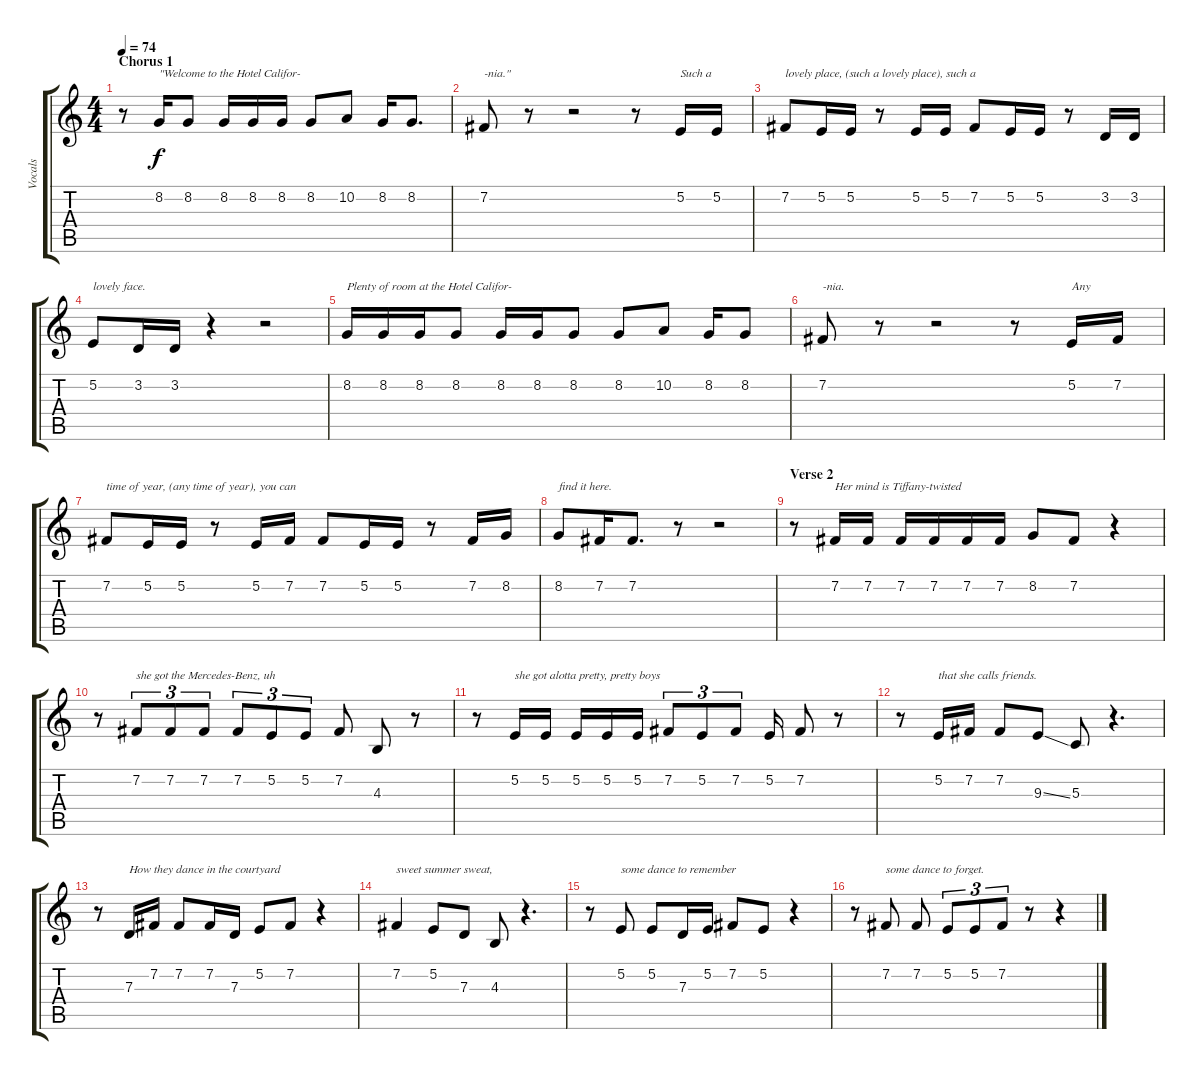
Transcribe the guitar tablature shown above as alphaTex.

\track ("Vocals" "Vocals") {instrument lead3calliope}
\staff {score tabs}
\tuning (E4 B3 G3 D3 A2 E2) {hide}
\ts (4 4)
\section ("" "Chorus 1")
\tempo 74
\clef g2
\ks c
r.8{dy f} 8.2.16{txt "\"Welcome to the Hotel Califor-"} 8.2.8 8.2.16 8.2.16 8.2.16 8.2.8 10.2.8 8.2.16 8.2.8{d} |
7.2.8{txt "-nia.\""} r.8 r.2 r.8 5.2.16{txt "Such a"} 5.2.16 |
7.2.8{txt "lovely place, (such a lovely place), such a"} 5.2.16 5.2.16 r.8 5.2.16 5.2.16 7.2.8 5.2.16 5.2.16 r.8 3.2.16 3.2.16 |
5.2.8{txt "lovely face."} 3.2.16 3.2.16 r.4 r.2 |
8.2.16{txt "Plenty of room at the Hotel Califor-"} 8.2.16 8.2.16 8.2.8 8.2.16 8.2.16 8.2.8 8.2.8 10.2.8 8.2.16 8.2.8 |
7.2.8{txt "-nia."} r.8 r.2 r.8 5.2.16{txt "Any"} 7.2.16 |
7.2.8{txt "time of year, (any time of year), you can"} 5.2.16 5.2.16 r.8 5.2.16 7.2.16 7.2.8 5.2.16 5.2.16 r.8 7.2.16 8.2.16 |
8.2.8{txt "find it here."} 7.2.16 7.2.8{d} r.8 r.2 |
\section ("" "Verse 2")
r.8 7.2.16{txt "Her mind is Tiffany-twisted"} 7.2.16 7.2.16 7.2.16 7.2.16 7.2.16 8.2.8 7.2.8 r.4 |
r.8 7.2.8{tu (3 2) txt "she got the Mercedes-Benz, uh"} 7.2.8{tu (3 2)} 7.2.8{tu (3 2)} 7.2.8{tu (3 2)} 5.2.8{tu (3 2)} 5.2.8{tu (3 2)} 7.2.8 4.3.8 r.8 |
r.8 5.2.16{txt "she got alotta pretty, pretty boys"} 5.2.16 5.2.16 5.2.16 5.2.16 7.2.8{tu (3 2)} 5.2.8{tu (3 2)} 7.2.8{tu (3 2)} 5.2.16 7.2.8 r.8 |
r.8 5.2.16{txt "that she calls friends."} 7.2.16 7.2.8 9.3{ss}.8 5.3.8 r.4{d} |
r.8 7.3.16{txt "How they dance in the courtyard"} 7.2.16 7.2.8 7.2.16 7.3.16 5.2.8 7.2.8 r.4 |
7.2.4{txt "sweet summer sweat,"} 5.2.8 7.3.8 4.3.8 r.4{d} |
r.8 5.2.8{txt "some dance to remember"} 5.2.8 7.3.16 5.2.16 7.2.8 5.2.8 r.4 |
r.8 7.2.8{txt "some dance to forget."} 7.2.8 5.2.8{tu (3 2)} 5.2.8{tu (3 2)} 7.2.8{tu (3 2)} r.8 r.4
